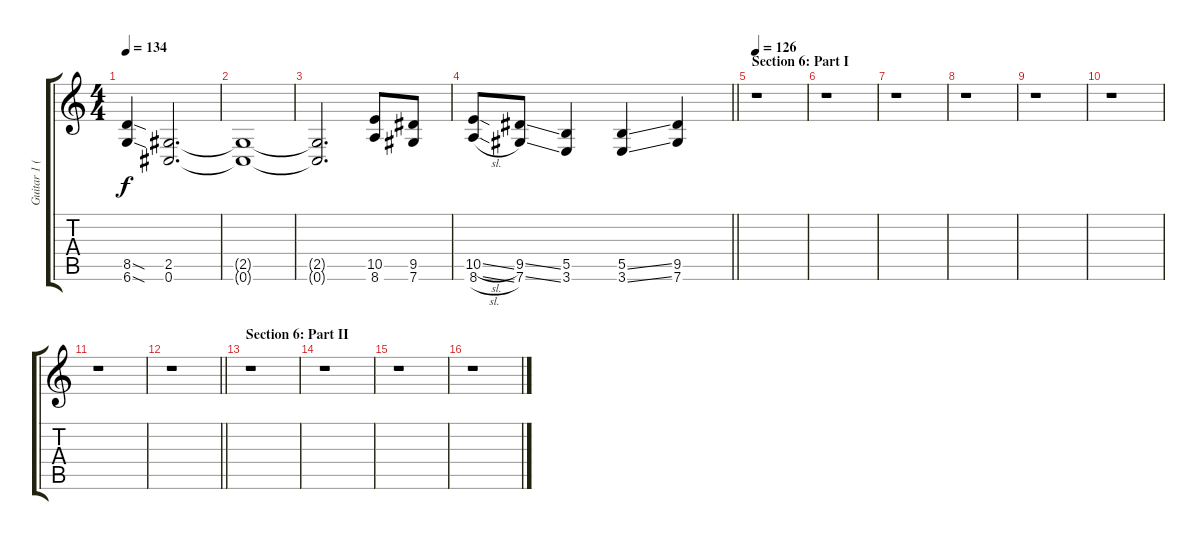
\track ("Guitar 1 (Distortion)" "Guitar 1 (") {instrument distortionguitar}
\staff {score tabs}
\tuning (Db4 Ab3 E3 B2 Gb2 Db2) {hide}
\ts (4 4)
\tempo 134
\clef g2
\ks c
(8.5{sod} 6.6{sod}).4{dy f} (2.5 0.6).2{d} |
(2.5{t} 0.6{t}).1 |
(2.5{t} 0.6{t}).2{d} (10.5 8.6).8 (9.5 7.6).8 |
\barLineRight lightlight
(10.5{sl} 8.6{sl}).8 (9.5{ss} 7.6{ss}).8 (5.5 3.6).4 (5.5{ss} 3.6{ss}).4 (9.5 7.6).4 |
\section ("" "Section 6: Part I")
\tempo 126
r.1 |
r.1 |
r.1 |
r.1 |
r.1 |
r.1 |
r.1 |
\barLineRight lightlight
r.1 |
\section ("" "Section 6: Part II")
r.1 |
r.1 |
r.1 |
r.1
